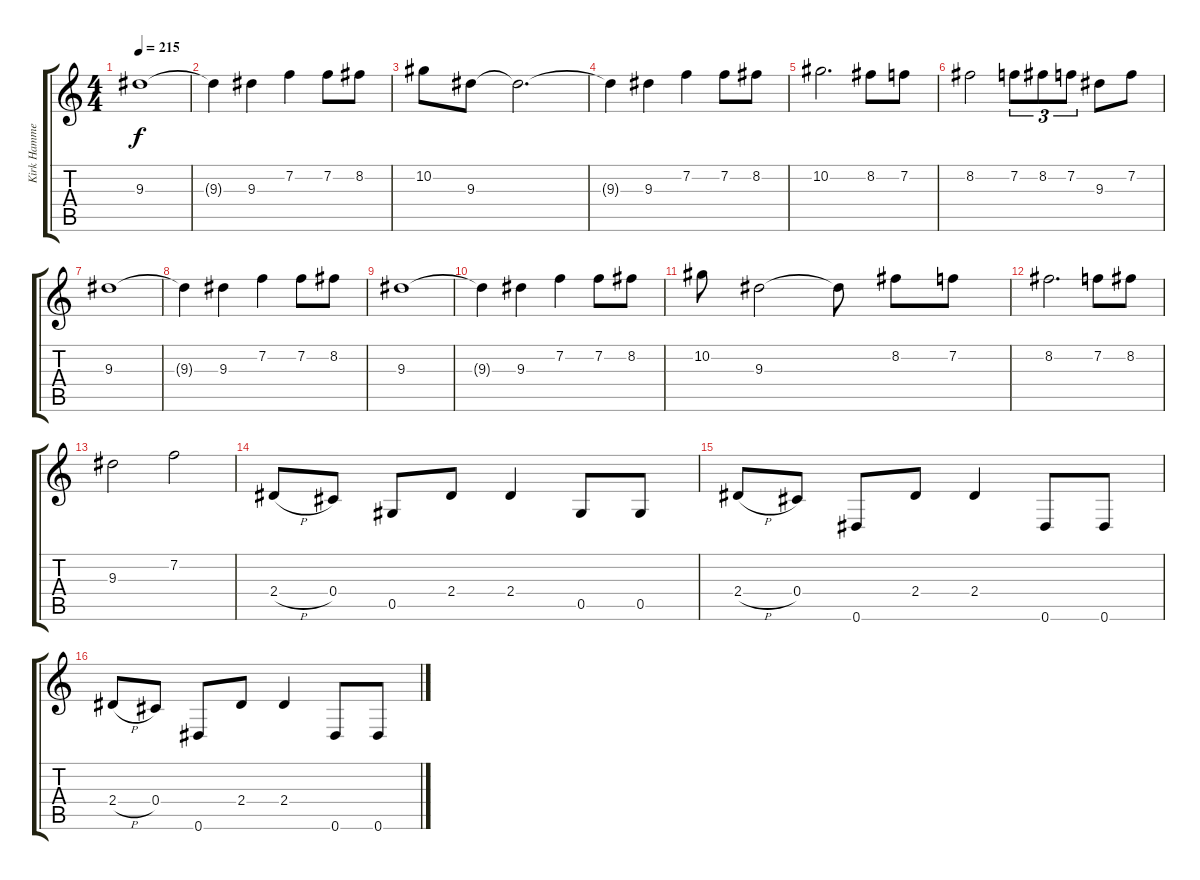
\track ("Kirk Hammet" "Kirk Hamme") {instrument distortionguitar}
\staff {score tabs}
\tuning (Eb4 Bb3 Gb3 Db3 Ab2 Eb2) {hide}
\ts (4 4)
\tempo 215
\clef g2
\ks c
9.3.1{dy f} |
9.3{t}.4 9.3.4 7.2.4 7.2.8 8.2.8 |
10.2.8 9.3.8 9.3{t}.2{d} |
9.3{t}.4 9.3.4 7.2.4 7.2.8 8.2.8 |
10.2.2{d} 8.2.8 7.2.8 |
8.2.2 7.2.8{tu (3 2)} 8.2.8{tu (3 2)} 7.2.8{tu (3 2)} 9.3.8 7.2.8 |
9.3.1 |
9.3{t}.4 9.3.4 7.2.4 7.2.8 8.2.8 |
9.3.1 |
9.3{t}.4 9.3.4 7.2.4 7.2.8 8.2.8 |
10.2.8 9.3.2 9.3{t}.8 8.2.8 7.2.8 |
8.2.2{d} 7.2.8 8.2.8 |
9.3.2 7.2.2 |
2.4{h}.8 0.4.8 0.5.8 2.4.8 2.4.4 0.5.8 0.5.8 |
2.4{h}.8 0.4.8 0.6.8 2.4.8 2.4.4 0.6.8 0.6.8 |
2.4{h}.8 0.4.8 0.6.8 2.4.8 2.4.4 0.6.8 0.6.8
